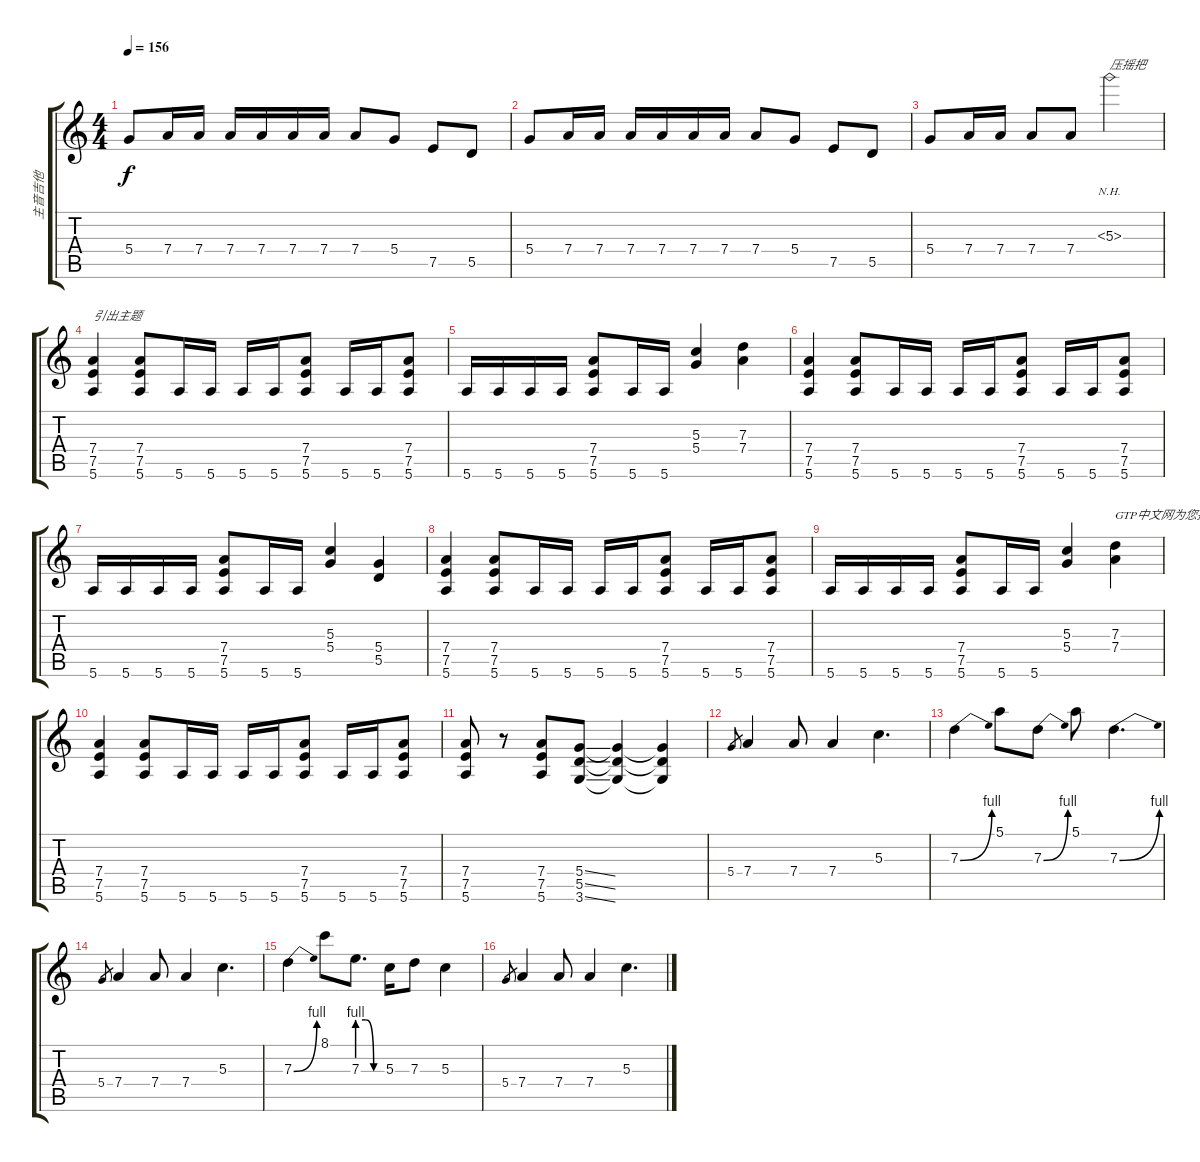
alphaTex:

\track ("主音吉他" "主音吉他") {instrument overdrivenguitar}
\staff {score tabs}
\tuning (E4 B3 G3 D3 A2 E2) {hide}
\ts (4 4)
\tempo 156
\clef g2
\ks c
5.4.8{dy f} 7.4.16 7.4.16 7.4.16 7.4.16 7.4.16 7.4.16 7.4.8 5.4.8 7.5.8 5.5.8 |
5.4.8 7.4.16 7.4.16 7.4.16 7.4.16 7.4.16 7.4.16 7.4.8 5.4.8 7.5.8 5.5.8 |
5.4.8 7.4.16 7.4.16 7.4.8 7.4.8 5.3{nh}.2{txt "压摇把"} |
(7.4 7.5 5.6).4{txt "引出主题"} (7.4 7.5 5.6).8 5.6.16 5.6.16 5.6.16 5.6.16 (7.4 7.5 5.6).8 5.6.16 5.6.16 (7.4 7.5 5.6).8 |
5.6.16 5.6.16 5.6.16 5.6.16 (7.4 7.5 5.6).8 5.6.16 5.6.16 (5.3 5.4).4 (7.3 7.4).4 |
(7.4 7.5 5.6).4 (7.4 7.5 5.6).8 5.6.16 5.6.16 5.6.16 5.6.16 (7.4 7.5 5.6).8 5.6.16 5.6.16 (7.4 7.5 5.6).8 |
5.6.16 5.6.16 5.6.16 5.6.16 (7.4 7.5 5.6).8 5.6.16 5.6.16 (5.3 5.4).4 (5.4 5.5).4 |
(7.4 7.5 5.6).4 (7.4 7.5 5.6).8 5.6.16 5.6.16 5.6.16 5.6.16 (7.4 7.5 5.6).8 5.6.16 5.6.16 (7.4 7.5 5.6).8 |
5.6.16 5.6.16 5.6.16 5.6.16 (7.4 7.5 5.6).8 5.6.16 5.6.16 (5.3 5.4).4 (7.3 7.4).4{txt "GTP中文网为您提供优秀的谱子"} |
(7.4 7.5 5.6).4 (7.4 7.5 5.6).8 5.6.16 5.6.16 5.6.16 5.6.16 (7.4 7.5 5.6).8 5.6.16 5.6.16 (7.4 7.5 5.6).8 |
(7.4 7.5 5.6).8 r.8 (7.4 7.5 5.6).8 (5.4{ss} 5.5{ss} 3.6{ss}).8 (5.4{t} 5.5{t} 3.6{t}).4 (5.4{t} 5.5{t} 3.6{t}).4 |
5.4.8{gr} 7.4.4 7.4.8 7.4.4 5.3.4{d} |
7.3{be (bend 0 0 60 4)}.4 5.1.8 7.3{be (bend 0 0 60 4)}.8 5.1.8 7.3{be (bend 0 0 60 4)}.4{d} |
5.4.8{gr} 7.4.4 7.4.8 7.4.4 5.3.4{d} |
7.3{be (bend 0 0 60 4)}.4 8.1.8 7.3{be (custom 0 4 20 4 40 0 60 0)}.8{d} 5.3.16 7.3.8 5.3.4 |
5.4.8{gr} 7.4.4 7.4.8 7.4.4 5.3.4{d}
